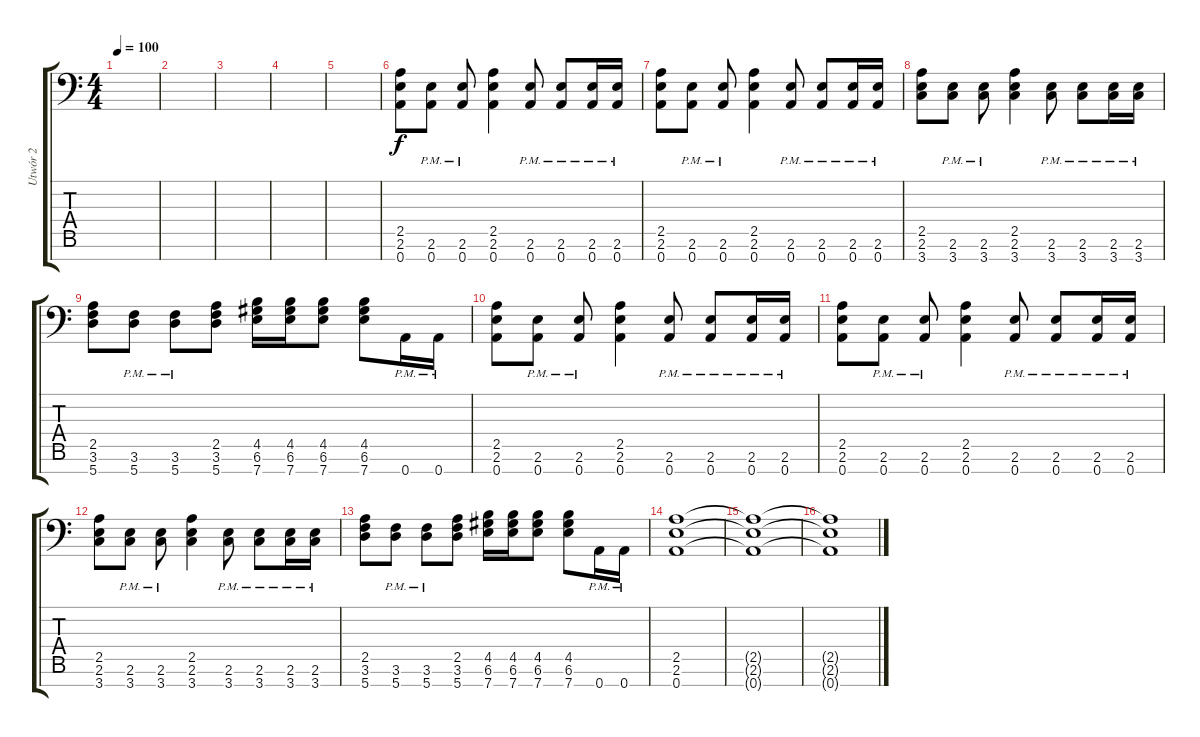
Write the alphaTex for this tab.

\track ("Utwór 2" "Utwór 2") {instrument distortionguitar}
\staff {score tabs}
\tuning (D4 A3 F3 C3 G2 D2 A1) {hide}
\ts (4 4)
\tempo 100
\clef f4
\ks c
|
|
|
|
|
(2.5 2.6 0.7).8 (2.6{pm} 0.7{pm}).8 (2.6{pm} 0.7{pm}).8 (2.5 2.6 0.7).4 (2.6{pm} 0.7{pm}).8 (2.6{pm} 0.7{pm}).8 (2.6{pm} 0.7{pm}).16 (2.6{pm} 0.7{pm}).16 |
(2.5 2.6 0.7).8 (2.6{pm} 0.7{pm}).8 (2.6{pm} 0.7{pm}).8 (2.5 2.6 0.7).4 (2.6{pm} 0.7{pm}).8 (2.6{pm} 0.7{pm}).8 (2.6{pm} 0.7{pm}).16 (2.6{pm} 0.7{pm}).16 |
(2.5 2.6 3.7).8 (2.6{pm} 3.7{pm}).8 (2.6{pm} 3.7{pm}).8 (2.5 2.6 3.7).4 (2.6{pm} 3.7{pm}).8 (2.6{pm} 3.7{pm}).8 (2.6{pm} 3.7{pm}).16 (2.6{pm} 3.7{pm}).16 |
(2.5 3.6 5.7).8 (3.6{pm} 5.7{pm}).8 (3.6{pm} 5.7{pm}).8 (2.5 3.6 5.7).8 (4.5 6.6 7.7).16 (4.5 6.6 7.7).16 (4.5 6.6 7.7).8 (4.5 6.6 7.7).8 0.7{pm}.16 0.7{pm}.16 |
(2.5 2.6 0.7).8 (2.6{pm} 0.7{pm}).8 (2.6{pm} 0.7{pm}).8 (2.5 2.6 0.7).4 (2.6{pm} 0.7{pm}).8 (2.6{pm} 0.7{pm}).8 (2.6{pm} 0.7{pm}).16 (2.6{pm} 0.7{pm}).16 |
(2.5 2.6 0.7).8 (2.6{pm} 0.7{pm}).8 (2.6{pm} 0.7{pm}).8 (2.5 2.6 0.7).4 (2.6{pm} 0.7{pm}).8 (2.6{pm} 0.7{pm}).8 (2.6{pm} 0.7{pm}).16 (2.6{pm} 0.7{pm}).16 |
(2.5 2.6 3.7).8 (2.6{pm} 3.7{pm}).8 (2.6{pm} 3.7{pm}).8 (2.5 2.6 3.7).4 (2.6{pm} 3.7{pm}).8 (2.6{pm} 3.7{pm}).8 (2.6{pm} 3.7{pm}).16 (2.6{pm} 3.7{pm}).16 |
(2.5 3.6 5.7).8 (3.6{pm} 5.7{pm}).8 (3.6{pm} 5.7{pm}).8 (2.5 3.6 5.7).8 (4.5 6.6 7.7).16 (4.5 6.6 7.7).16 (4.5 6.6 7.7).8 (4.5 6.6 7.7).8 0.7{pm}.16 0.7{pm}.16 |
(2.5 2.6 0.7).1 |
(2.5{t} 2.6{t} 0.7{t}).1 |
(2.5{t} 2.6{t} 0.7{t}).1
